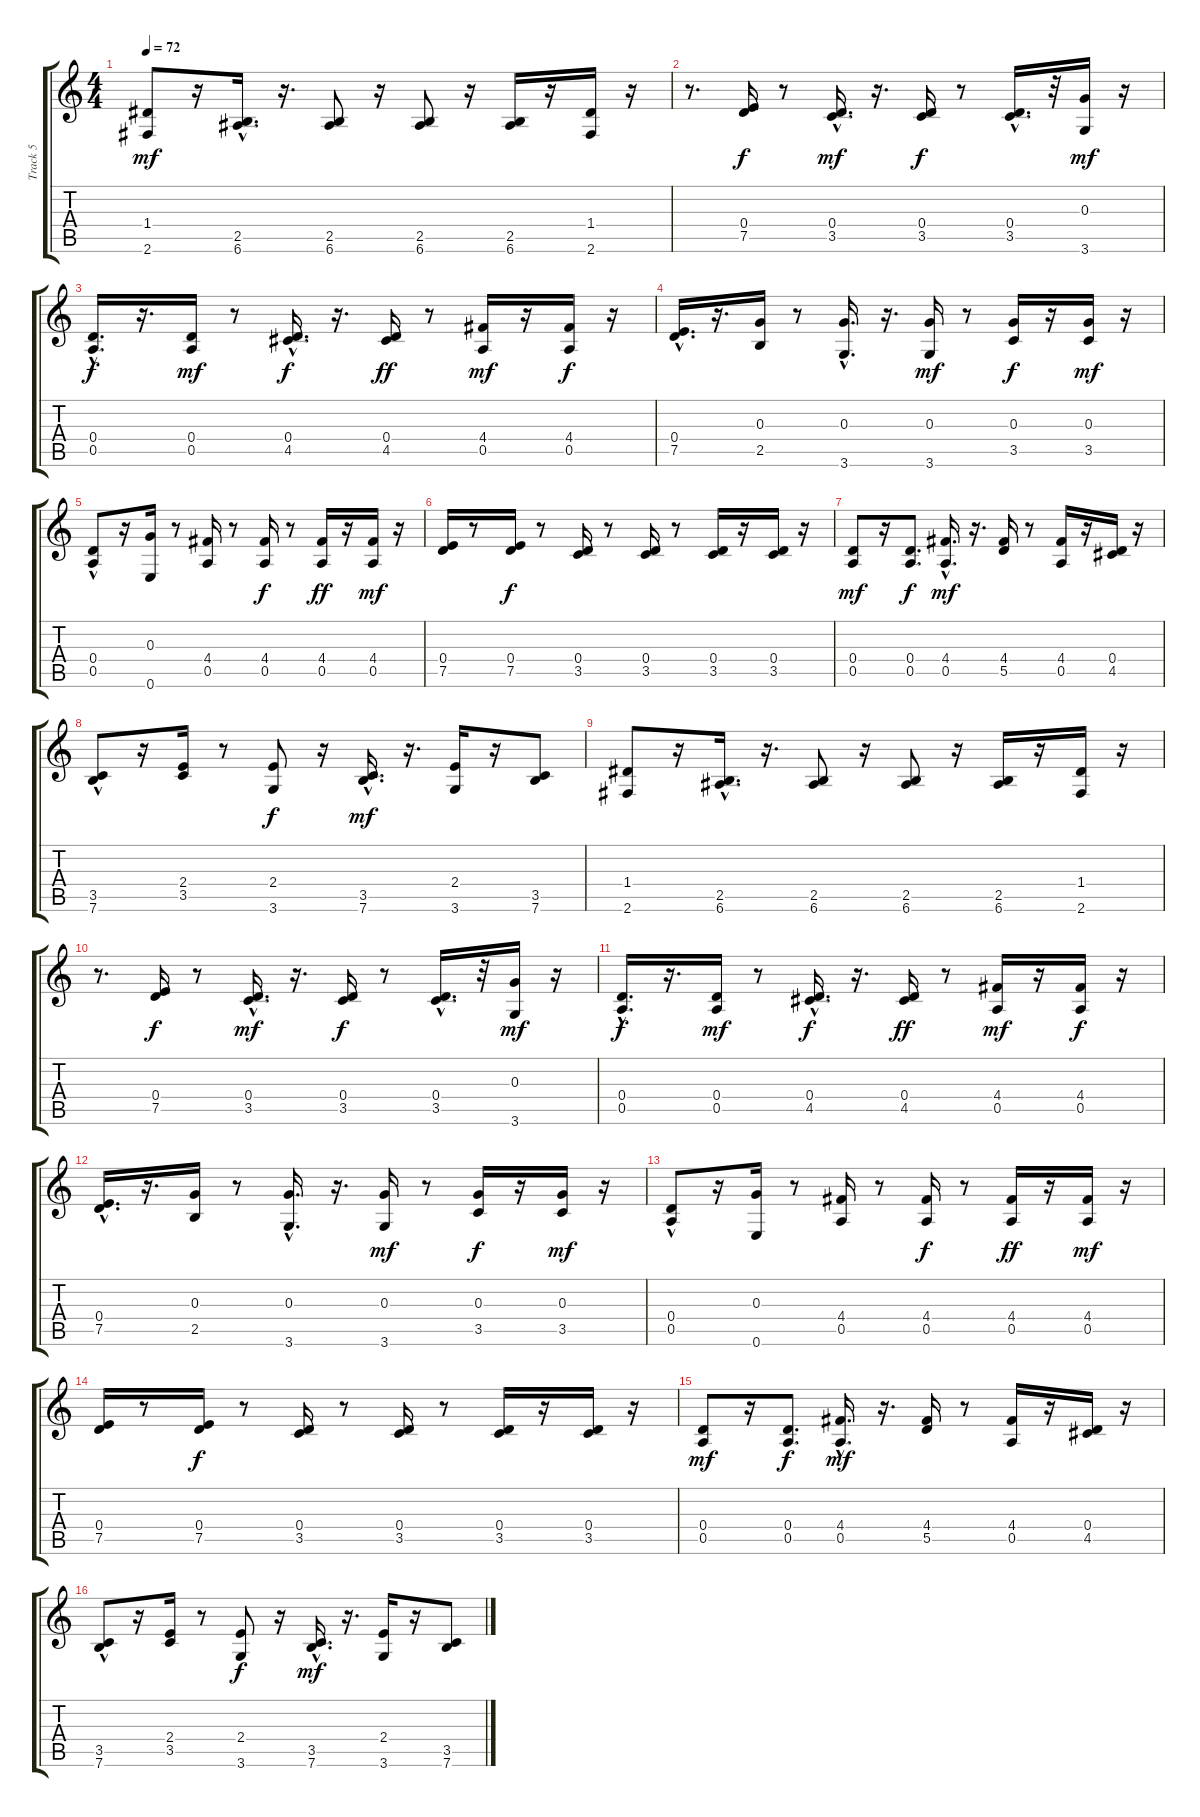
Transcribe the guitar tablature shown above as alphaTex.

\track ("Track 5" "Track 5") {instrument electricguitarclean}
\staff {score tabs}
\tuning (E4 B3 G3 D3 A2 E2) {hide}
\ts (4 4)
\tempo 72
\clef g2
\ks c
(1.4 2.6).8{dy mf} r.16 (2.5 6.6{hac}).16{d} r.16{d} (2.5 6.6).8 r.16 (2.5 6.6).8 r.16 (2.5 6.6).16 r.16 (1.4 2.6).16 r.16 |
r.8{d} (0.4 7.5).16{dy f} r.8 (0.4{hac} 3.5{hac}).16{d dy mf} r.16{d} (0.4 3.5).16{dy f} r.8 (0.4{hac} 3.5{hac}).16{d} r.32 (0.3 3.6).16{dy mf} r.16 |
(0.4{hac} 0.5{hac}).16{d dy f} r.16{d} (0.4 0.5).16{dy mf} r.8 (0.4{hac} 4.5{hac}).16{d dy f} r.16{d} (0.4 4.5).16{dy ff} r.8 (4.4 0.5).16{dy mf} r.16 (4.4 0.5).16{dy f} r.16 |
(0.4{hac} 7.5{hac}).16{d} r.16{d} (0.3 2.5).16 r.8 (0.3{hac} 3.6).16{d} r.16{d} (0.3 3.6).16{dy mf} r.8 (0.3 3.5).16{dy f} r.16 (0.3 3.5).16{dy mf} r.16 |
(0.4{hac} 0.5).8 r.16 (0.3 0.6).16 r.8 (4.4 0.5).16 r.8 (4.4 0.5).16{dy f} r.8 (4.4 0.5).16{dy ff} r.16 (4.4 0.5).16{dy mf} r.16 |
(0.4 7.5).16 r.8 (0.4 7.5).16{dy f} r.8 (0.4 3.5).16 r.8 (0.4 3.5).16 r.8 (0.4 3.5).16 r.16 (0.4 3.5).16 r.16 |
(0.4 0.5).8{dy mf} r.16 (0.4 0.5).8{d dy f} (4.4{hac} 0.5{hac}).16{d dy mf} r.16{d} (4.4 5.5).16 r.8 (4.4 0.5).16 r.16 (0.4 4.5).16 r.16 |
(3.5 7.6{hac}).8 r.16 (2.4 3.5).16 r.8 (2.4 3.6).8{dy f} r.16 (3.5{hac} 7.6{hac}).16{d dy mf} r.16{d} (2.4 3.6).16 r.16 (3.5 7.6).8 |
(1.4 2.6).8 r.16 (2.5 6.6{hac}).16{d} r.16{d} (2.5 6.6).8 r.16 (2.5 6.6).8 r.16 (2.5 6.6).16 r.16 (1.4 2.6).16 r.16 |
r.8{d} (0.4 7.5).16{dy f} r.8 (0.4{hac} 3.5{hac}).16{d dy mf} r.16{d} (0.4 3.5).16{dy f} r.8 (0.4{hac} 3.5{hac}).16{d} r.32 (0.3 3.6).16{dy mf} r.16 |
(0.4{hac} 0.5{hac}).16{d dy f} r.16{d} (0.4 0.5).16{dy mf} r.8 (0.4{hac} 4.5{hac}).16{d dy f} r.16{d} (0.4 4.5).16{dy ff} r.8 (4.4 0.5).16{dy mf} r.16 (4.4 0.5).16{dy f} r.16 |
(0.4{hac} 7.5{hac}).16{d} r.16{d} (0.3 2.5).16 r.8 (0.3{hac} 3.6).16{d} r.16{d} (0.3 3.6).16{dy mf} r.8 (0.3 3.5).16{dy f} r.16 (0.3 3.5).16{dy mf} r.16 |
(0.4{hac} 0.5).8 r.16 (0.3 0.6).16 r.8 (4.4 0.5).16 r.8 (4.4 0.5).16{dy f} r.8 (4.4 0.5).16{dy ff} r.16 (4.4 0.5).16{dy mf} r.16 |
(0.4 7.5).16 r.8 (0.4 7.5).16{dy f} r.8 (0.4 3.5).16 r.8 (0.4 3.5).16 r.8 (0.4 3.5).16 r.16 (0.4 3.5).16 r.16 |
(0.4 0.5).8{dy mf} r.16 (0.4 0.5).8{d dy f} (4.4{hac} 0.5{hac}).16{d dy mf} r.16{d} (4.4 5.5).16 r.8 (4.4 0.5).16 r.16 (0.4 4.5).16 r.16 |
(3.5 7.6{hac}).8 r.16 (2.4 3.5).16 r.8 (2.4 3.6).8{dy f} r.16 (3.5{hac} 7.6{hac}).16{d dy mf} r.16{d} (2.4 3.6).16 r.16 (3.5 7.6).8
